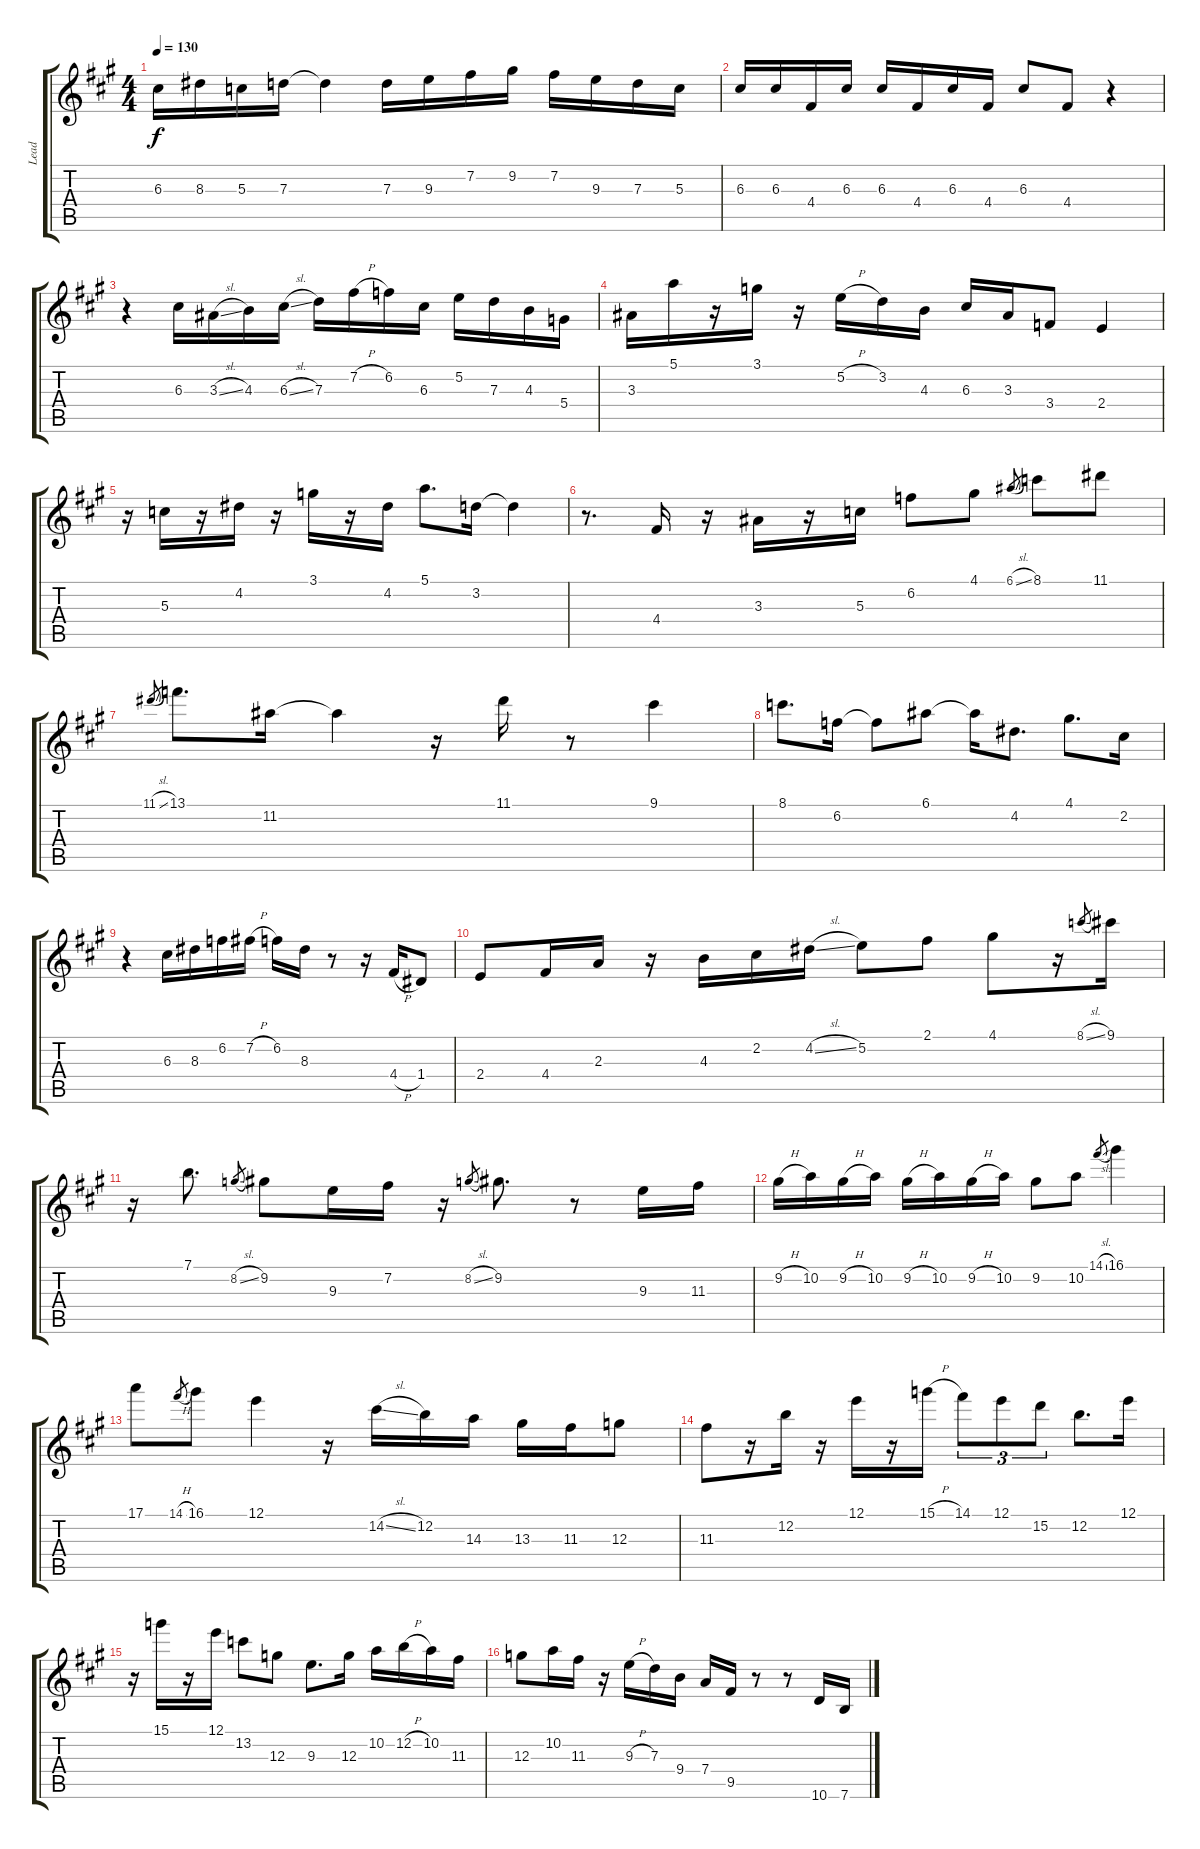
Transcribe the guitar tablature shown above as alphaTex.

\track ("Lead" "Lead") {instrument electricguitarjazz}
\staff {score tabs}
\tuning (E4 B3 G3 D3 A2 E2) {hide}
\ts (4 4)
\tempo 130
\clef g2
\ks a
6.3.16{dy f} 8.3.16 5.3.16 7.3.16 7.3{t}.4 7.3.16 9.3.16 7.2.16 9.2.16 7.2.16 9.3.16 7.3.16 5.3.16 |
6.3.16 6.3.16 4.4.16 6.3.16 6.3.16 4.4.16 6.3.16 4.4.16 6.3.8 4.4.8 r.4 |
r.4 6.3.16 3.3{sl}.16 4.3.16 6.3{sl}.16 7.3.16 7.2{h}.16 6.2.16 6.3.16 5.2.16 7.3.16 4.3.16 5.4.16 |
3.3.16 5.1.16 r.16 3.1.16 r.16 5.2{h}.16 3.2.16 4.3.16 6.3.16 3.3.16 3.4.8 2.4.4 |
r.16 5.3.16 r.16 4.2.16 r.16 3.1.16 r.16 4.2.16 5.1.8{d} 3.2.16 3.2{t}.4 |
r.8{d} 4.4.16 r.16 3.3.16 r.16 5.3.16 6.2.8 4.1.8 6.1{sl}.8{gr} 8.1.8 11.1.8 |
11.1{sl}.8{gr} 13.1.8{d} 11.2.16 11.2{t}.4 r.16 11.1.16 r.8 9.1.4 |
8.1.8{d} 6.2.16 6.2{t}.8 6.1.8 6.1{t}.16 4.2.8{d} 4.1.8{d} 2.2.16 |
r.4 6.3.16 8.3.16 6.2.16 7.2{h}.16 6.2.16 8.3.16 r.8 r.16 4.4{h}.16 1.4.8 |
2.4.8 4.4.16 2.3.16 r.16 4.3.16 2.2.16 4.2{sl}.16 5.2.8 2.1.8 4.1.8 r.16 8.1{sl}.8{gr} 9.1.16 |
r.16 7.1.8{d} 8.2{sl}.8{gr} 9.2.8 9.3.16 7.2.16 r.16 8.2{sl}.8{gr} 9.2.8{d} r.8 9.3.16 11.3.16 |
9.2{h}.16 10.2.16 9.2{h}.16 10.2.16 9.2{h}.16 10.2.16 9.2{h}.16 10.2.16 9.2.8 10.2.8 14.1{sl}.8{gr} 16.1.4 |
17.1.8 14.1{h}.8{gr} 16.1.8 12.1.4 r.16 14.2{sl}.16 12.2.16 14.3.16 13.3.16 11.3.16 12.3.8 |
11.3.8 r.16 12.2.16 r.16 12.1.16 r.16 15.1{h}.16 14.1.8{tu (3 2)} 12.1.8{tu (3 2)} 15.2.8{tu (3 2)} 12.2.8{d} 12.1.16 |
r.16 15.1.16 r.16 12.1.16 13.2.8 12.3.8 9.3.8{d} 12.3.16 10.2.16 12.2{h}.16 10.2.16 11.3.16 |
12.3.8 10.2.16 11.3.16 r.16 9.3{h}.16 7.3.16 9.4.16 7.4.16 9.5.16 r.8 r.8 10.6.16 7.6.16
